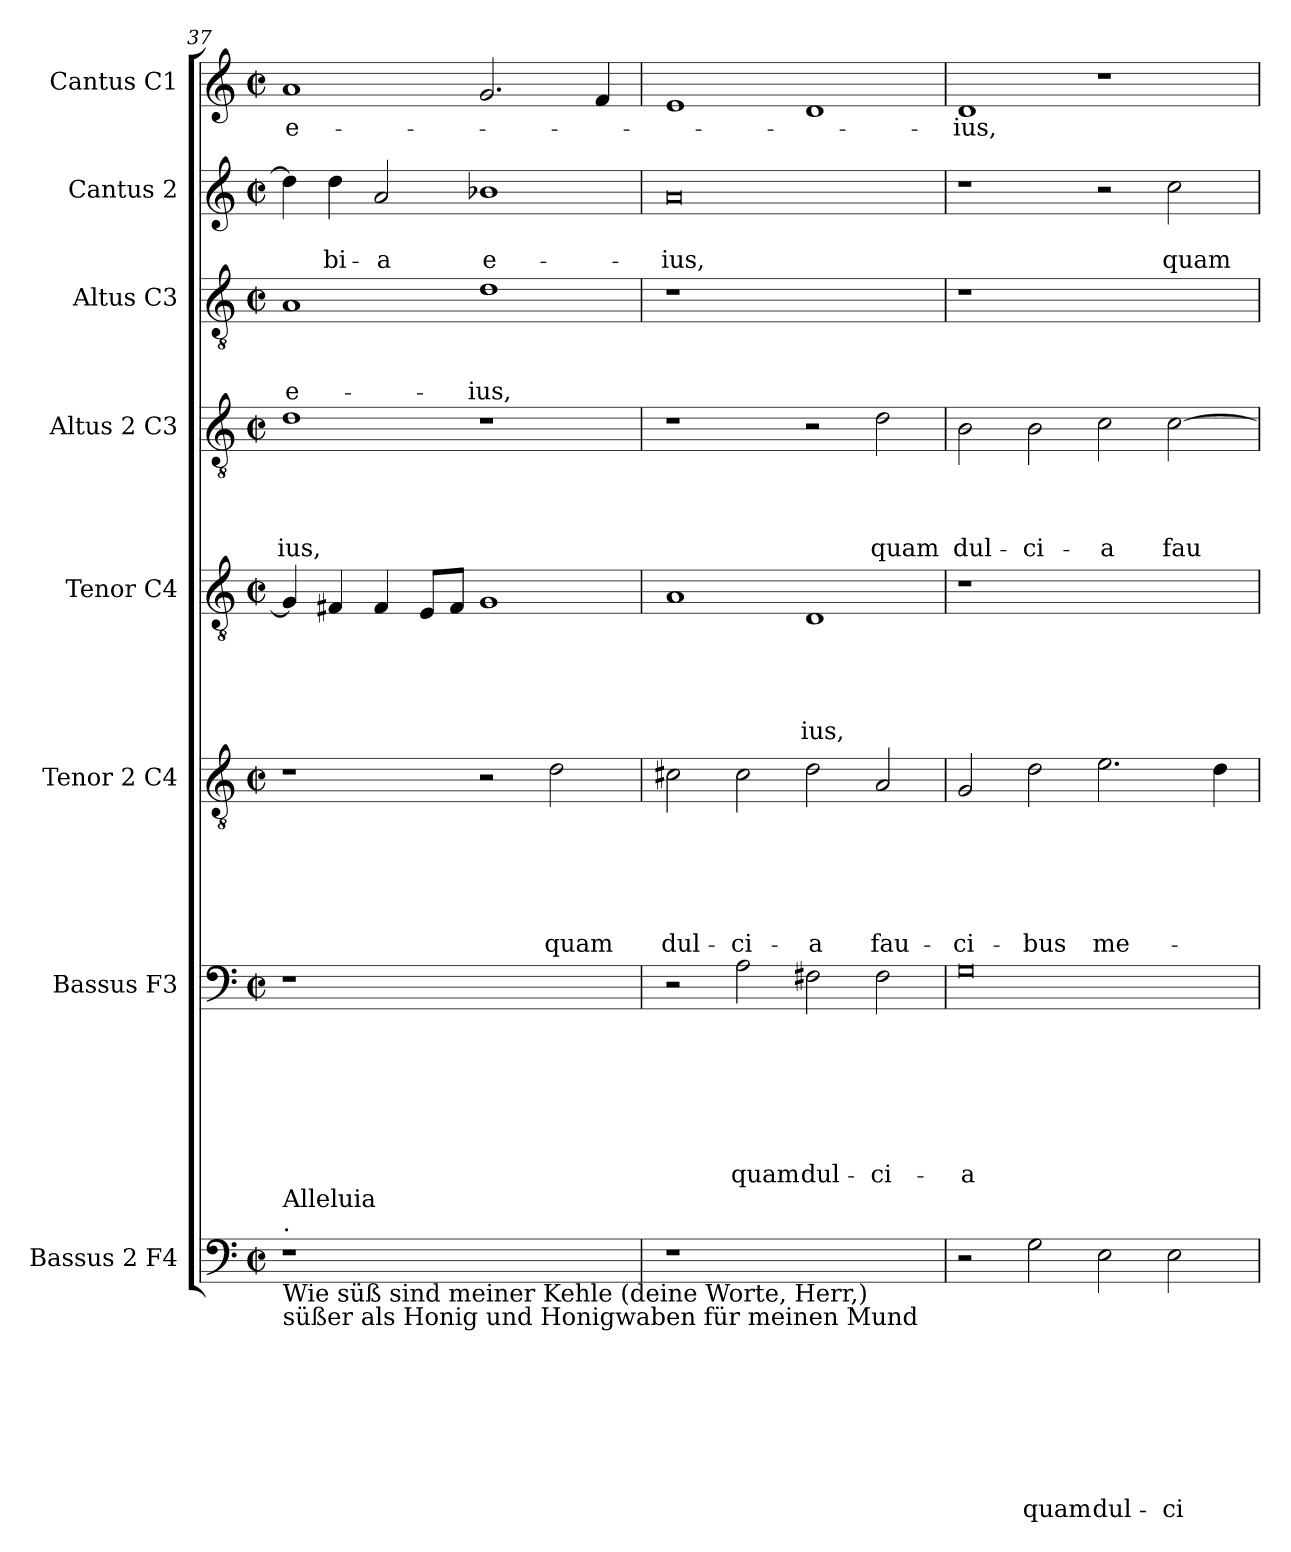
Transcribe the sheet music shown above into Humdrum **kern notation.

**kern	**text	**text	**text	**text	**text	**text	**text	**text	**kern	**text	**text	**text	**text	**text	**text	**text	**kern	**text	**text	**text	**text	**text	**text	**kern	**text	**text	**text	**text	**text	**kern	**text	**text	**text	**text	**kern	**text	**text	**text	**kern	**text	**text	**kern	**text
*part8	*part8	*part8	*part8	*part8	*part8	*part8	*part8	*part8	*part7	*part7	*part7	*part7	*part7	*part7	*part7	*part7	*part6	*part6	*part6	*part6	*part6	*part6	*part6	*part5	*part5	*part5	*part5	*part5	*part5	*part4	*part4	*part4	*part4	*part4	*part3	*part3	*part3	*part3	*part2	*part2	*part2	*part1	*part1
*staff8	*staff8	*staff8	*staff8	*staff8	*staff8	*staff8	*staff8	*staff8	*staff7	*staff7	*staff7	*staff7	*staff7	*staff7	*staff7	*staff7	*staff6	*staff6	*staff6	*staff6	*staff6	*staff6	*staff6	*staff5	*staff5	*staff5	*staff5	*staff5	*staff5	*staff4	*staff4	*staff4	*staff4	*staff4	*staff3	*staff3	*staff3	*staff3	*staff2	*staff2	*staff2	*staff1	*staff1
*I"Bassus 2 F4	*	*	*	*	*	*	*	*	*I"Bassus F3	*	*	*	*	*	*	*	*I"Tenor 2 C4	*	*	*	*	*	*	*I"Tenor C4	*	*	*	*	*	*I"Altus 2 C3	*	*	*	*	*I"Altus C3	*	*	*	*I"Cantus 2	*	*	*I"Cantus C1	*
*I'B2	*	*	*	*	*	*	*	*	*I'B	*	*	*	*	*	*	*	*I'T2	*	*	*	*	*	*	*I'T	*	*	*	*	*	*I'A2	*	*	*	*	*I'A	*	*	*	*I'C2	*	*	*I'C	*
*clefF4	*	*	*	*	*	*	*	*	*clefF4	*	*	*	*	*	*	*	*clefGv2	*	*	*	*	*	*	*clefGv2	*	*	*	*	*	*clefGv2	*	*	*	*	*clefGv2	*	*	*	*clefG2	*	*	*clefG2	*
*k[]	*	*	*	*	*	*	*	*	*k[]	*	*	*	*	*	*	*	*k[]	*	*	*	*	*	*	*k[]	*	*	*	*	*	*k[]	*	*	*	*	*k[]	*	*	*	*k[]	*	*	*k[]	*
*C:	*	*	*	*	*	*	*	*	*C:	*	*	*	*	*	*	*	*C:	*	*	*	*	*	*	*C:	*	*	*	*	*	*C:	*	*	*	*	*C:	*	*	*	*C:	*	*	*C:	*
*M2/2	*	*	*	*	*	*	*	*	*M2/2	*	*	*	*	*	*	*	*M2/2	*	*	*	*	*	*	*M2/2	*	*	*	*	*	*M2/2	*	*	*	*	*M2/2	*	*	*	*M2/2	*	*	*M2/2	*
*met(c|)	*	*	*	*	*	*	*	*	*met(c|)	*	*	*	*	*	*	*	*met(c|)	*	*	*	*	*	*	*met(c|)	*	*	*	*	*	*met(c|)	*	*	*	*	*met(c|)	*	*	*	*met(c|)	*	*	*met(c|)	*
=37	=37	=37	=37	=37	=37	=37	=37	=37	=37	=37	=37	=37	=37	=37	=37	=37	=37	=37	=37	=37	=37	=37	=37	=37	=37	=37	=37	=37	=37	=37	=37	=37	=37	=37	=37	=37	=37	=37	=37	=37	=37	=37	=37
!LO:TX:b:t=Wie süß sind meiner Kehle (deine Worte, Herr,)\nsüßer als Honig und Honigwaben für meinen Mund	!	!	!	!	!	!	!	!	!	!	!	!	!	!	!	!	!	!	!	!	!	!	!	!	!	!	!	!	!	!	!	!	!	!	!	!	!	!	!	!	!	!	!
!LO:TX:t=.	!	!	!	!	!	!	!	!	!	!	!	!	!	!	!	!	!	!	!	!	!	!	!	!	!	!	!	!	!	!	!	!	!	!	!	!	!	!	!	!	!	!	!
!LO:TX:t=Alleluia	!	!	!	!	!	!	!	!	!	!	!	!	!	!	!	!	!	!	!	!	!	!	!	!	!	!	!	!	!	!	!	!	!	!	!	!	!	!	!	!	!	!	!
!	!	!	!	!	!	!	!	!	!	!	!	!	!	!	!	!	!	!	!	!	!	!	!	!	!	!	!	!	!	!	!	!	!	!LO:LY:b	!	!	!	!LO:LY:b	!	!	!	!	!LO:LY:b
1r	.	.	.	.	.	.	.	.	1r	.	.	.	.	.	.	.	1r	.	.	.	.	.	.	4G/]	.	.	.	.	.	1d	.	.	.	-ius,	1A	.	.	e-	4dd\]	.	.	1a	e-
!	!	!	!	!	!	!	!	!	!	!	!	!	!	!	!	!	!	!	!	!	!	!	!	!	!	!	!	!	!	!	!	!	!	!	!	!	!	!	!	!	!LO:LY:b	!	!
.	.	.	.	.	.	.	.	.	.	.	.	.	.	.	.	.	.	.	.	.	.	.	.	4F#X/	.	.	.	.	.	.	.	.	.	.	.	.	.	.	4dd\	.	-bi-	.	.
!	!	!	!	!	!	!	!	!	!	!	!	!	!	!	!	!	!	!	!	!	!	!	!	!	!	!	!	!	!	!	!	!	!	!	!	!	!	!	!	!	!LO:LY:b	!	!
.	.	.	.	.	.	.	.	.	.	.	.	.	.	.	.	.	.	.	.	.	.	.	.	4F#/	.	.	.	.	.	.	.	.	.	.	.	.	.	.	2a/	.	-a	.	.
.	.	.	.	.	.	.	.	.	.	.	.	.	.	.	.	.	.	.	.	.	.	.	.	8E/L	.	.	.	.	.	.	.	.	.	.	.	.	.	.	.	.	.	.	.
.	.	.	.	.	.	.	.	.	.	.	.	.	.	.	.	.	.	.	.	.	.	.	.	8F#/J	.	.	.	.	.	.	.	.	.	.	.	.	.	.	.	.	.	.	.
!	!	!	!	!	!	!	!	!	!	!	!	!	!	!	!	!	!	!	!	!	!	!	!	!	!	!	!	!	!	!	!	!	!	!	!	!	!	!LO:LY:b	!	!	!LO:LY:b	!	!
1ryy	.	.	.	.	.	.	.	.	1ryy	.	.	.	.	.	.	.	2r	.	.	.	.	.	.	1G	.	.	.	.	.	1r	.	.	.	.	1d	.	.	-ius,	1b-X	.	e-	2.g/	.
!	!	!	!	!	!	!	!	!	!	!	!	!	!	!	!	!	!	!	!	!	!	!	!LO:LY:b	!	!	!	!	!	!	!	!	!	!	!	!	!	!	!	!	!	!	!	!
.	.	.	.	.	.	.	.	.	.	.	.	.	.	.	.	.	2d\	.	.	.	.	.	quam	.	.	.	.	.	.	.	.	.	.	.	.	.	.	.	.	.	.	.	.
.	.	.	.	.	.	.	.	.	.	.	.	.	.	.	.	.	.	.	.	.	.	.	.	.	.	.	.	.	.	.	.	.	.	.	.	.	.	.	.	.	.	4f/	.
=38	=38	=38	=38	=38	=38	=38	=38	=38	=38	=38	=38	=38	=38	=38	=38	=38	=38	=38	=38	=38	=38	=38	=38	=38	=38	=38	=38	=38	=38	=38	=38	=38	=38	=38	=38	=38	=38	=38	=38	=38	=38	=38	=38
!	!	!	!	!	!	!	!	!	!	!	!	!	!	!	!	!	!	!	!	!	!	!	!LO:LY:b	!	!	!	!	!	!	!	!	!	!	!	!	!	!	!	!	!	!LO:LY:b	!	!
1r	.	.	.	.	.	.	.	.	2r	.	.	.	.	.	.	.	2c#X\	.	.	.	.	.	dul-	1A	.	.	.	.	.	1r	.	.	.	.	1r	.	.	.	0a	.	-ius,	1e	.
!	!	!	!	!	!	!	!	!	!	!	!	!	!	!	!	!LO:LY:b	!	!	!	!	!	!	!LO:LY:b	!	!	!	!	!	!	!	!	!	!	!	!	!	!	!	!	!	!	!	!
.	.	.	.	.	.	.	.	.	2A\	.	.	.	.	.	.	quam	2c#\	.	.	.	.	.	-ci-	.	.	.	.	.	.	.	.	.	.	.	.	.	.	.	.	.	.	.	.
!	!	!	!	!	!	!	!	!	!	!	!	!	!	!	!	!LO:LY:b	!	!	!	!	!	!	!LO:LY:b	!	!	!	!	!	!LO:LY:b	!	!	!	!	!	!	!	!	!	!	!	!	!	!
1ryy	.	.	.	.	.	.	.	.	2F#X\	.	.	.	.	.	.	dul-	2d\	.	.	.	.	.	-a	1D	.	.	.	.	-ius,	2r	.	.	.	.	1ryy	.	.	.	.	.	.	1d	.
!	!	!	!	!	!	!	!	!	!	!	!	!	!	!	!	!LO:LY:b	!	!	!	!	!	!	!LO:LY:b	!	!	!	!	!	!	!	!	!	!	!LO:LY:b	!	!	!	!	!	!	!	!	!
.	.	.	.	.	.	.	.	.	2F#\	.	.	.	.	.	.	-ci-	2A/	.	.	.	.	.	fau-	.	.	.	.	.	.	2d\	.	.	.	quam	.	.	.	.	.	.	.	.	.
=39	=39	=39	=39	=39	=39	=39	=39	=39	=39	=39	=39	=39	=39	=39	=39	=39	=39	=39	=39	=39	=39	=39	=39	=39	=39	=39	=39	=39	=39	=39	=39	=39	=39	=39	=39	=39	=39	=39	=39	=39	=39	=39	=39
!	!	!	!	!	!	!	!	!	!	!	!	!	!	!	!	!LO:LY:b	!	!	!	!	!	!	!LO:LY:b	!	!	!	!	!	!	!	!	!	!	!LO:LY:b	!	!	!	!	!	!	!	!	!LO:LY:b
2r	.	.	.	.	.	.	.	.	0G	.	.	.	.	.	.	-a	2G/	.	.	.	.	.	-ci-	1r	.	.	.	.	.	2B\	.	.	.	dul-	1r	.	.	.	1r	.	.	1d	-ius,
!	!	!	!	!	!	!	!	!LO:LY:b	!	!	!	!	!	!	!	!	!	!	!	!	!	!	!LO:LY:b	!	!	!	!	!	!	!	!	!	!	!LO:LY:b	!	!	!	!	!	!	!	!	!
2G\	.	.	.	.	.	.	.	quam	.	.	.	.	.	.	.	.	2d\	.	.	.	.	.	-bus	.	.	.	.	.	.	2B\	.	.	.	-ci-	.	.	.	.	.	.	.	.	.
!	!	!	!	!	!	!	!	!LO:LY:b	!	!	!	!	!	!	!	!	!	!	!	!	!	!	!LO:LY:b	!	!	!	!	!	!	!	!	!	!	!LO:LY:b	!	!	!	!	!	!	!	!	!
2E\	.	.	.	.	.	.	.	dul-	.	.	.	.	.	.	.	.	2.e\	.	.	.	.	.	me-	1ryy	.	.	.	.	.	2c\	.	.	.	-a	1ryy	.	.	.	2r	.	.	1r	.
!	!	!	!	!	!	!	!	!LO:LY:b	!	!	!	!	!	!	!	!	!	!	!	!	!	!	!	!	!	!	!	!	!	!	!	!	!	!LO:LY:b	!	!	!	!	!	!	!LO:LY:b	!	!
2E\	.	.	.	.	.	.	.	-ci-	.	.	.	.	.	.	.	.	.	.	.	.	.	.	.	.	.	.	.	.	.	[2c\	.	.	.	fau-	.	.	.	.	2cc\	.	quam	.	.
.	.	.	.	.	.	.	.	.	.	.	.	.	.	.	.	.	4d\	.	.	.	.	.	.	.	.	.	.	.	.	.	.	.	.	.	.	.	.	.	.	.	.	.	.
=	=	=	=	=	=	=	=	=	=	=	=	=	=	=	=	=	=	=	=	=	=	=	=	=	=	=	=	=	=	=	=	=	=	=	=	=	=	=	=	=	=	=	=
*-	*-	*-	*-	*-	*-	*-	*-	*-	*-	*-	*-	*-	*-	*-	*-	*-	*-	*-	*-	*-	*-	*-	*-	*-	*-	*-	*-	*-	*-	*-	*-	*-	*-	*-	*-	*-	*-	*-	*-	*-	*-	*-	*-
